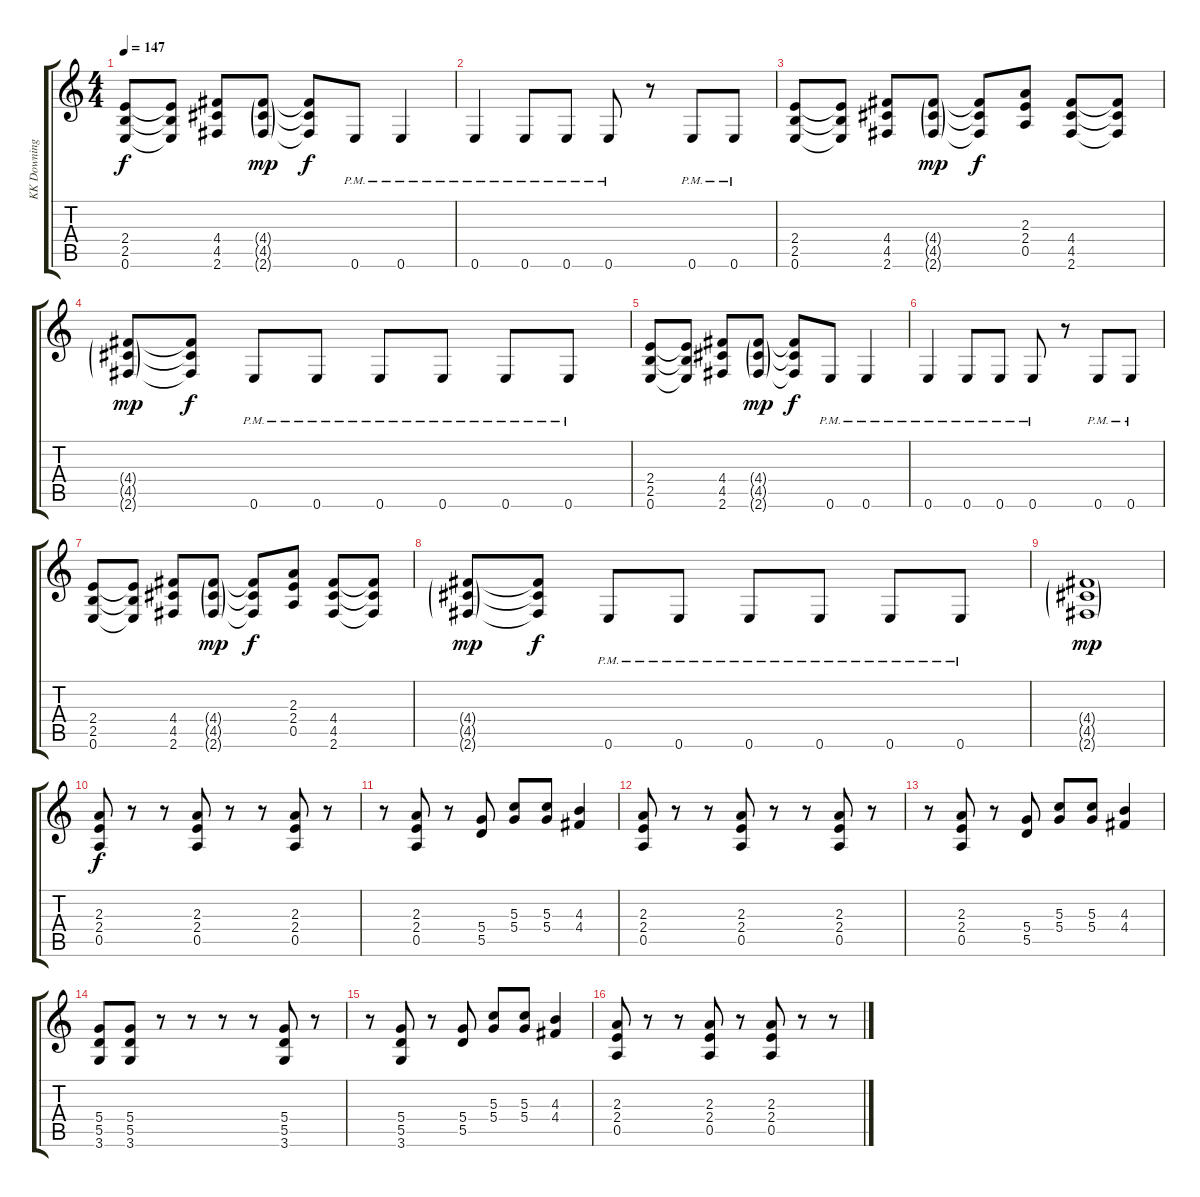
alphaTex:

\track ("KK Downing" "KK Downing") {instrument distortionguitar}
\staff {score tabs}
\tuning (E4 B3 G3 D3 A2 E2) {hide}
\ts (4 4)
\tempo 147
\clef g2
\ks c
(2.4 2.5 0.6).8{dy f} (2.4{t} 2.5{t} 0.6{t}).8 (4.4 4.5 2.6).8 (4.4{g} 4.5{g} 2.6{g}).8{dy mp} (4.4{t} 4.5{t} 2.6{t}).8{dy f} 0.6{pm}.8 0.6{pm}.4 |
0.6{pm}.4 0.6{pm}.8 0.6{pm}.8 0.6{pm}.8 r.8 0.6{pm}.8 0.6{pm}.8 |
(2.4 2.5 0.6).8 (2.4{t} 2.5{t} 0.6{t}).8 (4.4 4.5 2.6).8 (4.4{g} 4.5{g} 2.6{g}).8{dy mp} (4.4{t} 4.5{t} 2.6{t}).8{dy f} (2.3 2.4 0.5).8 (4.4 4.5 2.6).8 (4.4{t} 4.5{t} 2.6{t}).8 |
(4.4{g} 4.5{g} 2.6{g}).8{dy mp} (4.4{t} 4.5{t} 2.6{t}).8{dy f} 0.6{pm}.8 0.6{pm}.8 0.6{pm}.8 0.6{pm}.8 0.6{pm}.8 0.6{pm}.8 |
(2.4 2.5 0.6).8 (2.4{t} 2.5{t} 0.6{t}).8 (4.4 4.5 2.6).8 (4.4{g} 4.5{g} 2.6{g}).8{dy mp} (4.4{t} 4.5{t} 2.6{t}).8{dy f} 0.6{pm}.8 0.6{pm}.4 |
0.6{pm}.4 0.6{pm}.8 0.6{pm}.8 0.6{pm}.8 r.8 0.6{pm}.8 0.6{pm}.8 |
(2.4 2.5 0.6).8 (2.4{t} 2.5{t} 0.6{t}).8 (4.4 4.5 2.6).8 (4.4{g} 4.5{g} 2.6{g}).8{dy mp} (4.4{t} 4.5{t} 2.6{t}).8{dy f} (2.3 2.4 0.5).8 (4.4 4.5 2.6).8 (4.4{t} 4.5{t} 2.6{t}).8 |
(4.4{g} 4.5{g} 2.6{g}).8{dy mp} (4.4{t} 4.5{t} 2.6{t}).8{dy f} 0.6{pm}.8 0.6{pm}.8 0.6{pm}.8 0.6{pm}.8 0.6{pm}.8 0.6{pm}.8 |
(4.4{g} 4.5{g} 2.6{g}).1{dy mp volume 11 balance 8} |
(2.3 2.4 0.5).8{dy f} r.8 r.8 (2.3 2.4 0.5).8 r.8 r.8 (2.3 2.4 0.5).8 r.8 |
r.8 (2.3 2.4 0.5).8 r.8 (5.4 5.5).8 (5.3 5.4).8 (5.3 5.4).8 (4.3 4.4).4 |
(2.3 2.4 0.5).8 r.8 r.8 (2.3 2.4 0.5).8 r.8 r.8 (2.3 2.4 0.5).8 r.8 |
r.8 (2.3 2.4 0.5).8 r.8 (5.4 5.5).8 (5.3 5.4).8 (5.3 5.4).8 (4.3 4.4).4 |
(5.4 5.5 3.6).8 (5.4 5.5 3.6).8 r.8 r.8 r.8 r.8 (5.4 5.5 3.6).8 r.8 |
r.8 (5.4 5.5 3.6).8 r.8 (5.4 5.5).8 (5.3 5.4).8 (5.3 5.4).8 (4.3 4.4).4 |
(2.3 2.4 0.5).8 r.8 r.8 (2.3 2.4 0.5).8 r.8 (2.3 2.4 0.5).8 r.8 r.8
